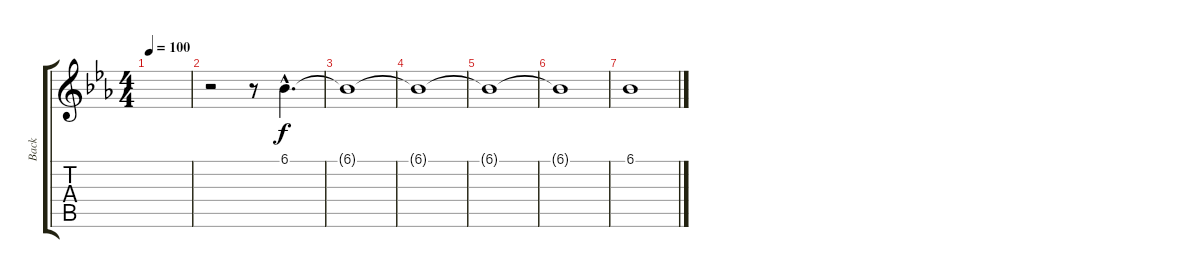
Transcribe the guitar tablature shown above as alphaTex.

\track ("Back" "Back") {instrument choiraahs}
\staff {score tabs}
\tuning (E4 B3 G3 D3 A2 E2) {hide}
\ts (4 4)
\tempo 100
\clef g2
\ks eb
|
r.2 r.8 6.1{hac}.4{d} |
6.1{t}.1 |
6.1{t}.1 |
6.1{t}.1 |
6.1{t}.1 |
6.1.1
